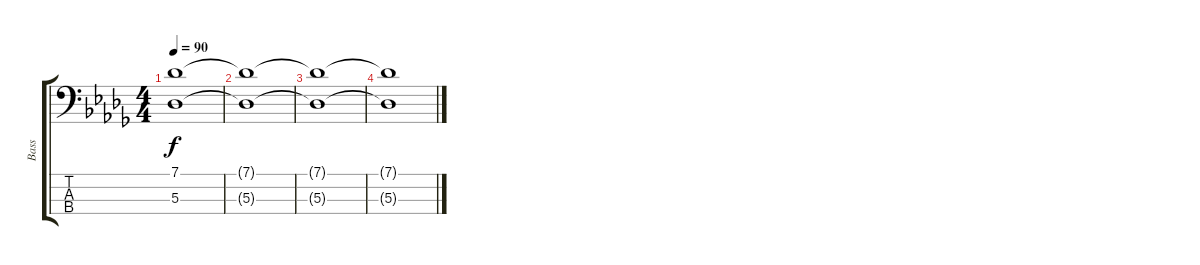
\track ("Bass" "Bass") {instrument electricbassfinger}
\staff {score tabs}
\tuning (Gb2 Db2 Ab1 Eb1) {hide}
\ts (4 4)
\tempo 90
\clef f4
\ks db
(7.1{t} 5.3{t}).1{dy f} |
(7.1{t} 5.3{t}).1 |
(7.1{t} 5.3{t}).1 |
(7.1{t} 5.3{t}).1{volume 0}
